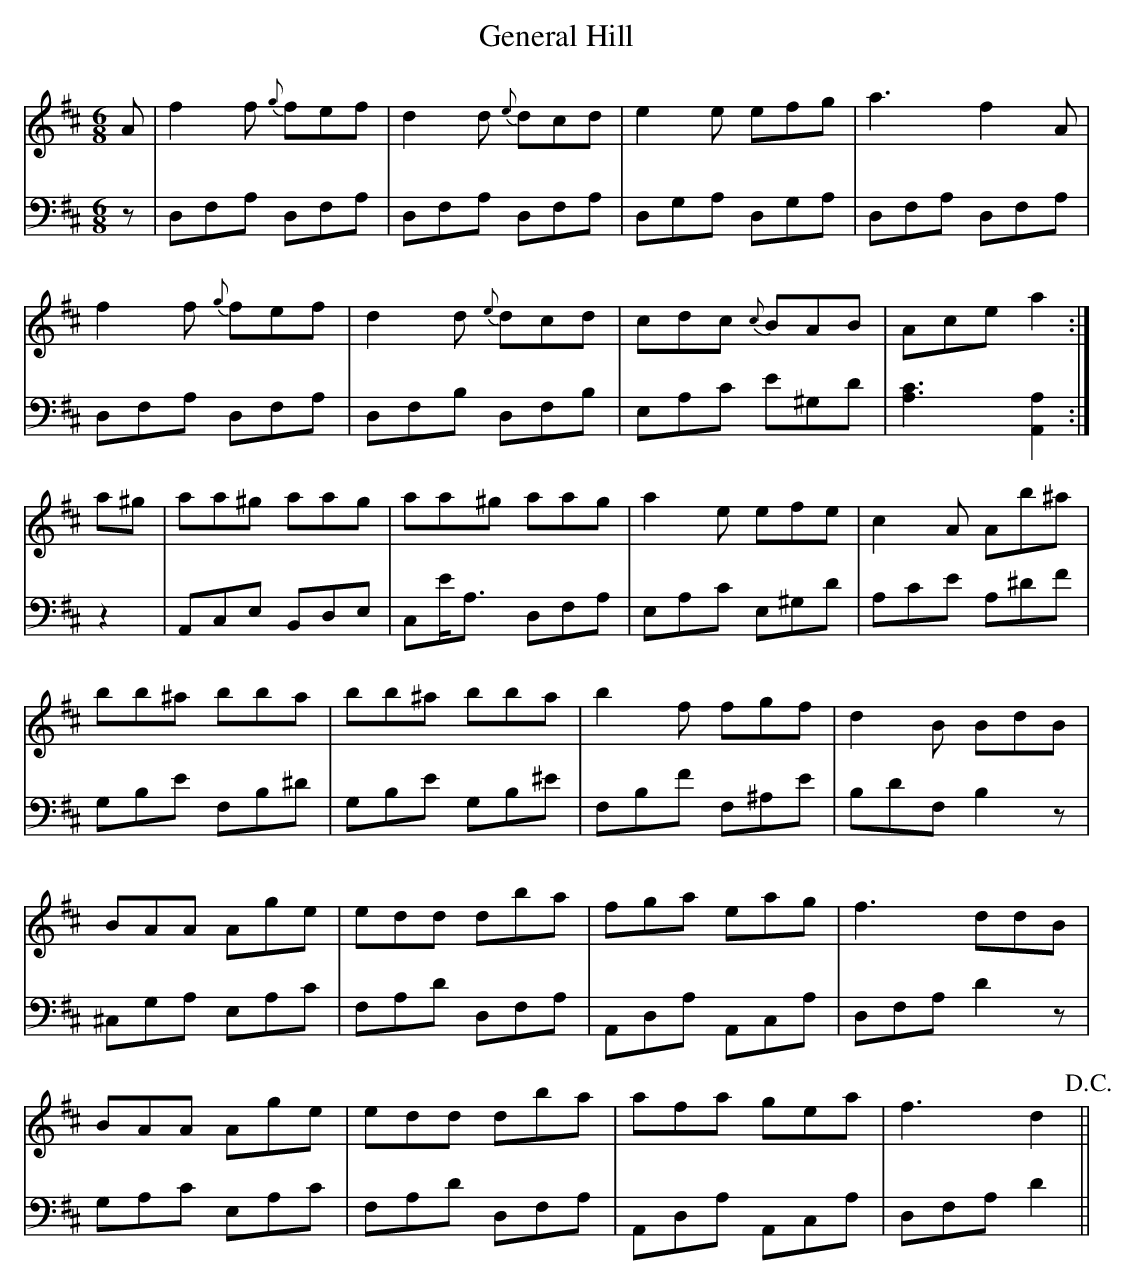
X:1
T:General Hill
M:6/8
L:1/8
K:D
V:1
A|f2f {g}fef|d2d {e}dcd|e2e efg|a3 f2A|
f2f {g}fef|d2d {e}dcd|cdc {c}BAB|Ace a2:|
a^g|aa^g aag|aa^g aag|a2e efe|c2A Ab^a|
bb^a bba|bb^a bba|b2f fgf|d2B BdB|
BAA Age|edd dba|fga eag|f3 ddB|
BAA Age|edd dba|afa gea|f3 d2!D.C.!||
V:2 clef = bass
z|D,F,A, D,F,A,|D,F,A, D,F,A,|D,G,A, D,G,A,|D,F,A, D,F,A,|
D,F,A, D,F,A,|D,F,B, D,F,B,|E,A,C E^G,D|[A,3C3][A,,2A,2]:|
z2|A,,C,E, B,,D,E,|C,E<A, D,F,A,|E,A,C E,^G,D|A,CE A,^DF|
G,B,E F,B,^D|G,B,E G,B,^E|F,B,F F,^A,E|B,DF, B,2z|
^C,G,A, E,A,C|F,A,D D,F,A,|A,,D,A, A,,C,A,|D,F,A, D2z|
G,A,C E,A,C|F,A,D D,F,A,|A,,D,A, A,,C,A,|D,F,A, D2||
